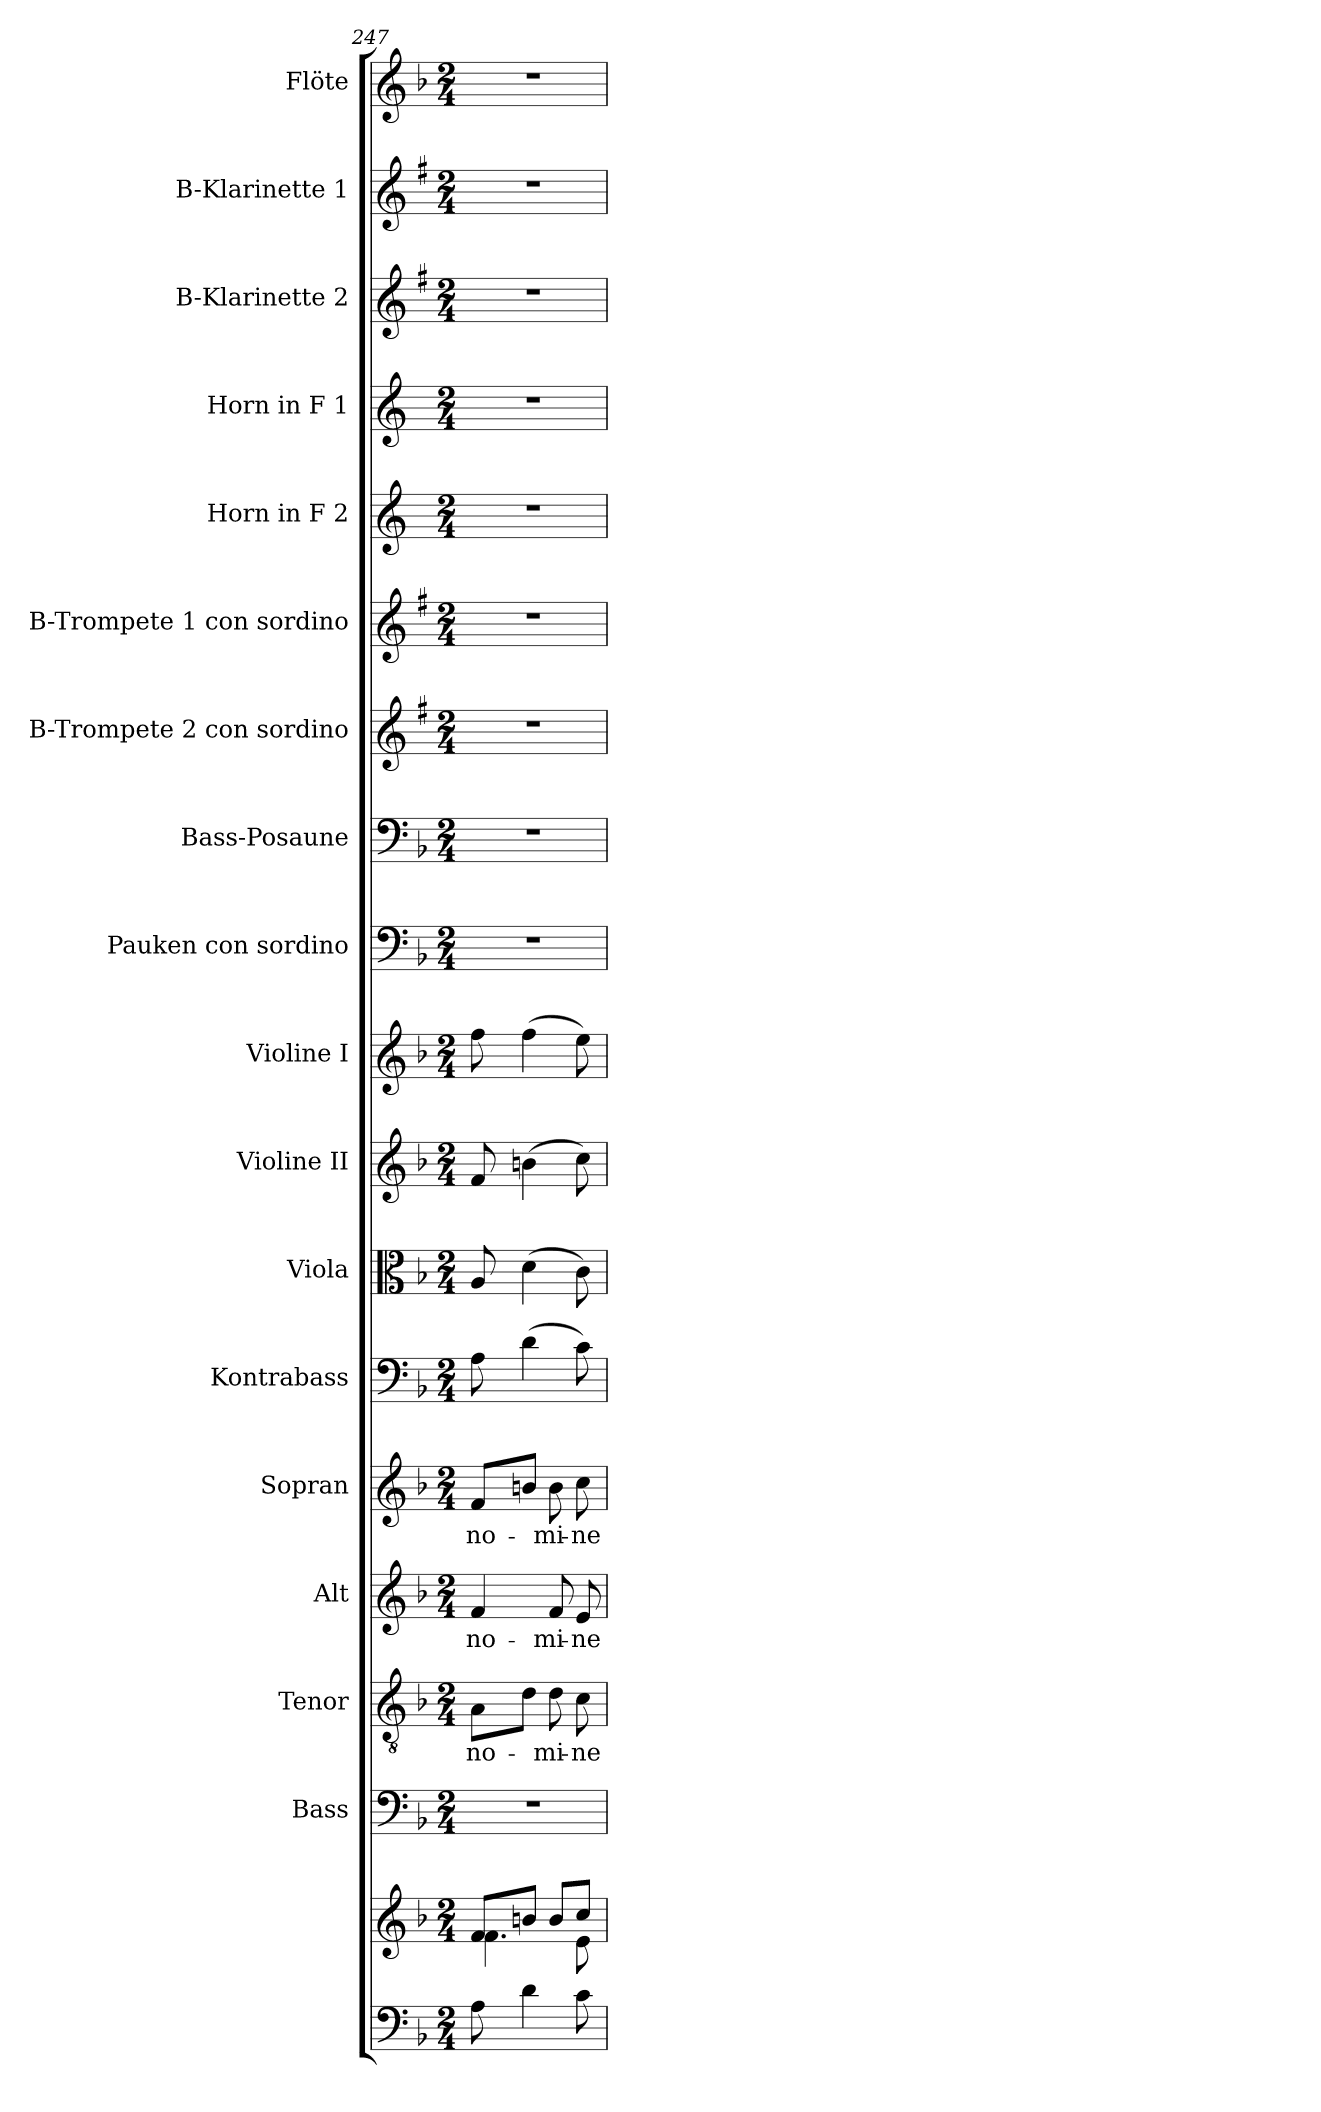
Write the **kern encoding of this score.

**kern	**kern	**kern	**kern	**text	**kern	**text	**kern	**text	**kern	**kern	**kern	**kern	**kern	**kern	**kern	**kern	**kern	**kern	**kern	**kern	**kern
*part18	*part18	*part17	*part16	*part16	*part15	*part15	*part14	*part14	*part13	*part12	*part11	*part10	*part9	*part8	*part7	*part6	*part5	*part4	*part3	*part2	*part1
*staff19	*staff18	*staff17	*staff16	*staff16	*staff15	*staff15	*staff14	*staff14	*staff13	*staff12	*staff11	*staff10	*staff9	*staff8	*staff7	*staff6	*staff5	*staff4	*staff3	*staff2	*staff1
*	*	*I"Bass	*I"Tenor	*	*I"Alt	*	*I"Sopran	*	*I"Kontrabass	*I"Viola	*I"Violine II	*I"Violine I	*I"Pauken con sordino	*I"Bass-Posaune	*I"B-Trompete 2 con sordino	*I"B-Trompete 1 con sordino	*I"Horn in F 2	*I"Horn in F 1	*I"B-Klarinette 2	*I"B-Klarinette 1	*I"Flöte
*	*	*I'B.	*I'T.	*	*I'A.	*	*I'S.	*	*I'Kb.	*I'Vla.	*I'Vl. II	*I'Vl. I	*I'Pk.	*I'B. Pos.	*I'B Trp. 2	*I'B Trp. 1	*	*	*I'B Kl. 2	*I'B Kl. 1	*I'Fl.
*clefF4	*clefG2	*clefF4	*clefGv2	*	*clefG2	*	*clefG2	*	*clefF4	*clefC3	*clefG2	*clefG2	*clefF4	*clefF4	*clefG2	*clefG2	*clefG2	*clefG2	*clefG2	*clefG2	*clefG2
*	*	*	*	*	*	*	*	*	*ITrd7c12	*	*	*	*	*	*ITrd1c2	*ITrd1c2	*ITrd4c7	*ITrd4c7	*ITrd1c2	*ITrd1c2	*
*k[b-]	*k[b-]	*k[b-]	*k[b-]	*	*k[b-]	*	*k[b-]	*	*k[b-]	*k[b-]	*k[b-]	*k[b-]	*k[b-]	*k[b-]	*k[b-]	*k[b-]	*k[b-]	*k[b-]	*k[b-]	*k[b-]	*k[b-]
*F:	*F:	*F:	*F:	*	*F:	*	*F:	*	*F:	*F:	*F:	*F:	*F:	*F:	*F:	*F:	*F:	*F:	*F:	*F:	*F:
*M2/4	*M2/4	*M2/4	*M2/4	*	*M2/4	*	*M2/4	*	*M2/4	*M2/4	*M2/4	*M2/4	*M2/4	*M2/4	*M2/4	*M2/4	*M2/4	*M2/4	*M2/4	*M2/4	*M2/4
=247	=247	=247	=247	=247	=247	=247	=247	=247	=247	=247	=247	=247	=247	=247	=247	=247	=247	=247	=247	=247	=247
*	*^	*	*	*	*	*	*	*	*	*	*	*	*	*	*	*	*	*	*	*	*
!	!	!	!	!	!LO:LY:b	!	!LO:LY:b	!	!LO:LY:b	!	!	!	!	!	!	!	!	!	!	!	!	!
8A\	8f/L	4.f\	2r	8A\L	no-	4f/	no-	8f/L	no-	8AA\	8A/	8f/	8ff\	2r	2r	2r	2r	2r	2r	2r	2r	2r
4d\	8bn/J	.	.	8d\J	.	.	.	8bn/J	.	(>4D\	(>4d\	(>4bn\	(>4ff\	.	.	.	.	.	.	.	.	.
!	!	!	!	!	!LO:LY:b	!	!LO:LY:b	!	!LO:LY:b	!	!	!	!	!	!	!	!	!	!	!	!	!
.	8b/L	.	.	8d\	-mi-	8f/	-mi-	8b\	-mi-	.	.	.	.	.	.	.	.	.	.	.	.	.
!	!	!	!	!	!LO:LY:b	!	!LO:LY:b	!	!LO:LY:b	!	!	!	!	!	!	!	!	!	!	!	!	!
8c\	8cc/J	8e\	.	8c\	-ne	8e/	-ne	8cc\	-ne	8C\)	8c\)	8cc\)	8ee\)	.	.	.	.	.	.	.	.	.
*	*v	*v	*	*	*	*	*	*	*	*	*	*	*	*	*	*	*	*	*	*	*	*
=	=	=	=	=	=	=	=	=	=	=	=	=	=	=	=	=	=	=	=	=	=
*-	*-	*-	*-	*-	*-	*-	*-	*-	*-	*-	*-	*-	*-	*-	*-	*-	*-	*-	*-	*-	*-
